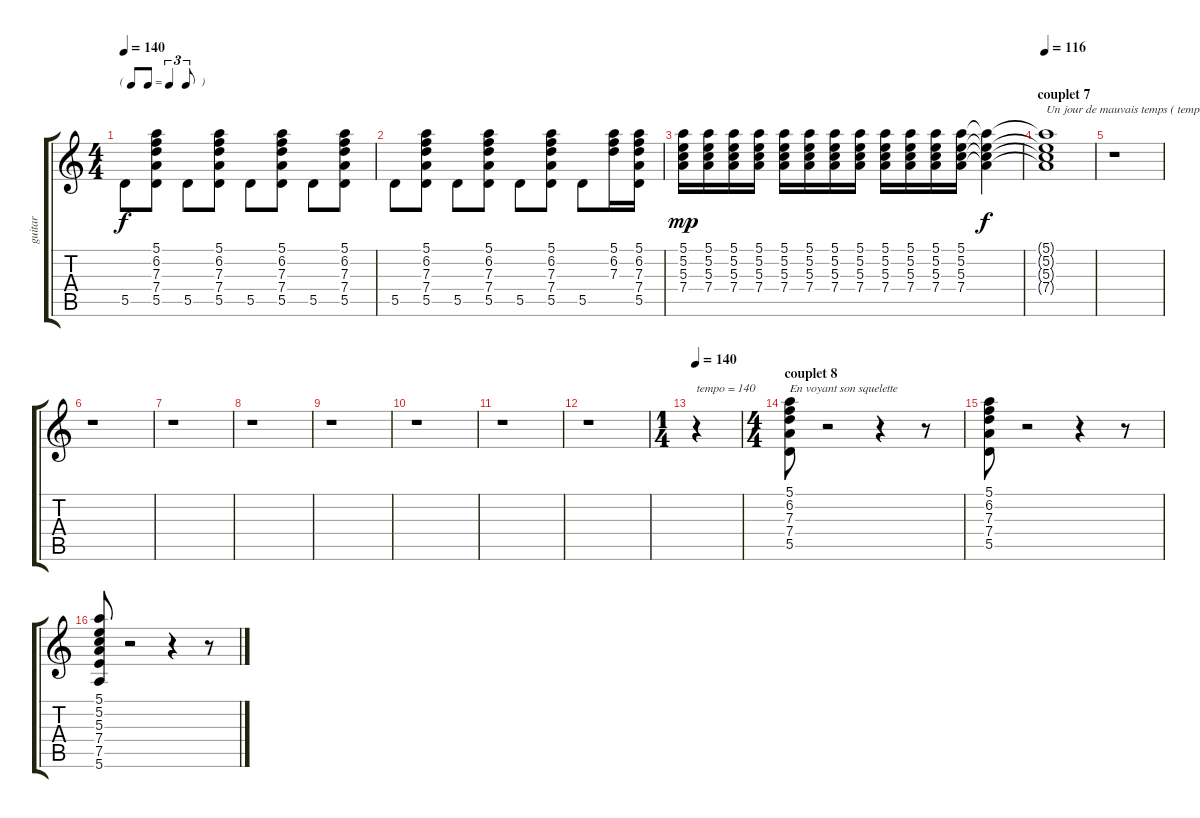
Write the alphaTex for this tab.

\track ("guitar" "guitar") {instrument acousticguitarnylon}
\staff {score tabs}
\tuning (E4 B3 G3 D3 A2 E2) {hide}
\ts (4 4)
\tf triplet8th
\tempo 140
\clef g2
\ks c
5.5.8{dy f} (5.1 6.2 7.3 7.4 5.5).8 5.5.8 (5.1 6.2 7.3 7.4 5.5).8 5.5.8 (5.1 6.2 7.3 7.4 5.5).8 5.5.8 (5.1 6.2 7.3 7.4 5.5).8 |
5.5.8 (5.1 6.2 7.3 7.4 5.5).8 5.5.8 (5.1 6.2 7.3 7.4 5.5).8 5.5.8 (5.1 6.2 7.3 7.4 5.5).8 5.5.8 (5.1 6.2 7.3).16 (5.1 6.2 7.3 7.4 5.5).16 |
(5.1 5.2 5.3 7.4).16{dy mp} (5.1 5.2 5.3 7.4).16 (5.1 5.2 5.3 7.4).16 (5.1 5.2 5.3 7.4).16 (5.1 5.2 5.3 7.4).16 (5.1 5.2 5.3 7.4).16 (5.1 5.2 5.3 7.4).16 (5.1 5.2 5.3 7.4).16 (5.1 5.2 5.3 7.4).16 (5.1 5.2 5.3 7.4).16 (5.1 5.2 5.3 7.4).16 (5.1 5.2 5.3 7.4).16 (5.1{t} 5.2{t} 5.3{t} 7.4{t}).4{dy f} |
\section ("" "couplet 7")
\tempo 116
(5.1{t} 5.2{t} 5.3{t} 7.4{t}).1{txt "Un jour de mauvais temps ( tempo = 116)"} |
r.1 |
r.1 |
r.1 |
r.1 |
r.1 |
r.1 |
r.1 |
r.1 |
\ts (1 4)
\tempo 140
r.4{txt "tempo = 140"} |
\ts (4 4)
\section ("" "couplet 8")
(5.1 6.2 7.3 7.4 5.5).8{txt "En voyant son squelette "} r.2 r.4 r.8 |
(5.1 6.2 7.3 7.4 5.5).8 r.2 r.4 r.8 |
(5.1 5.2 5.3 7.4 7.5 5.6).8 r.2 r.4 r.8
